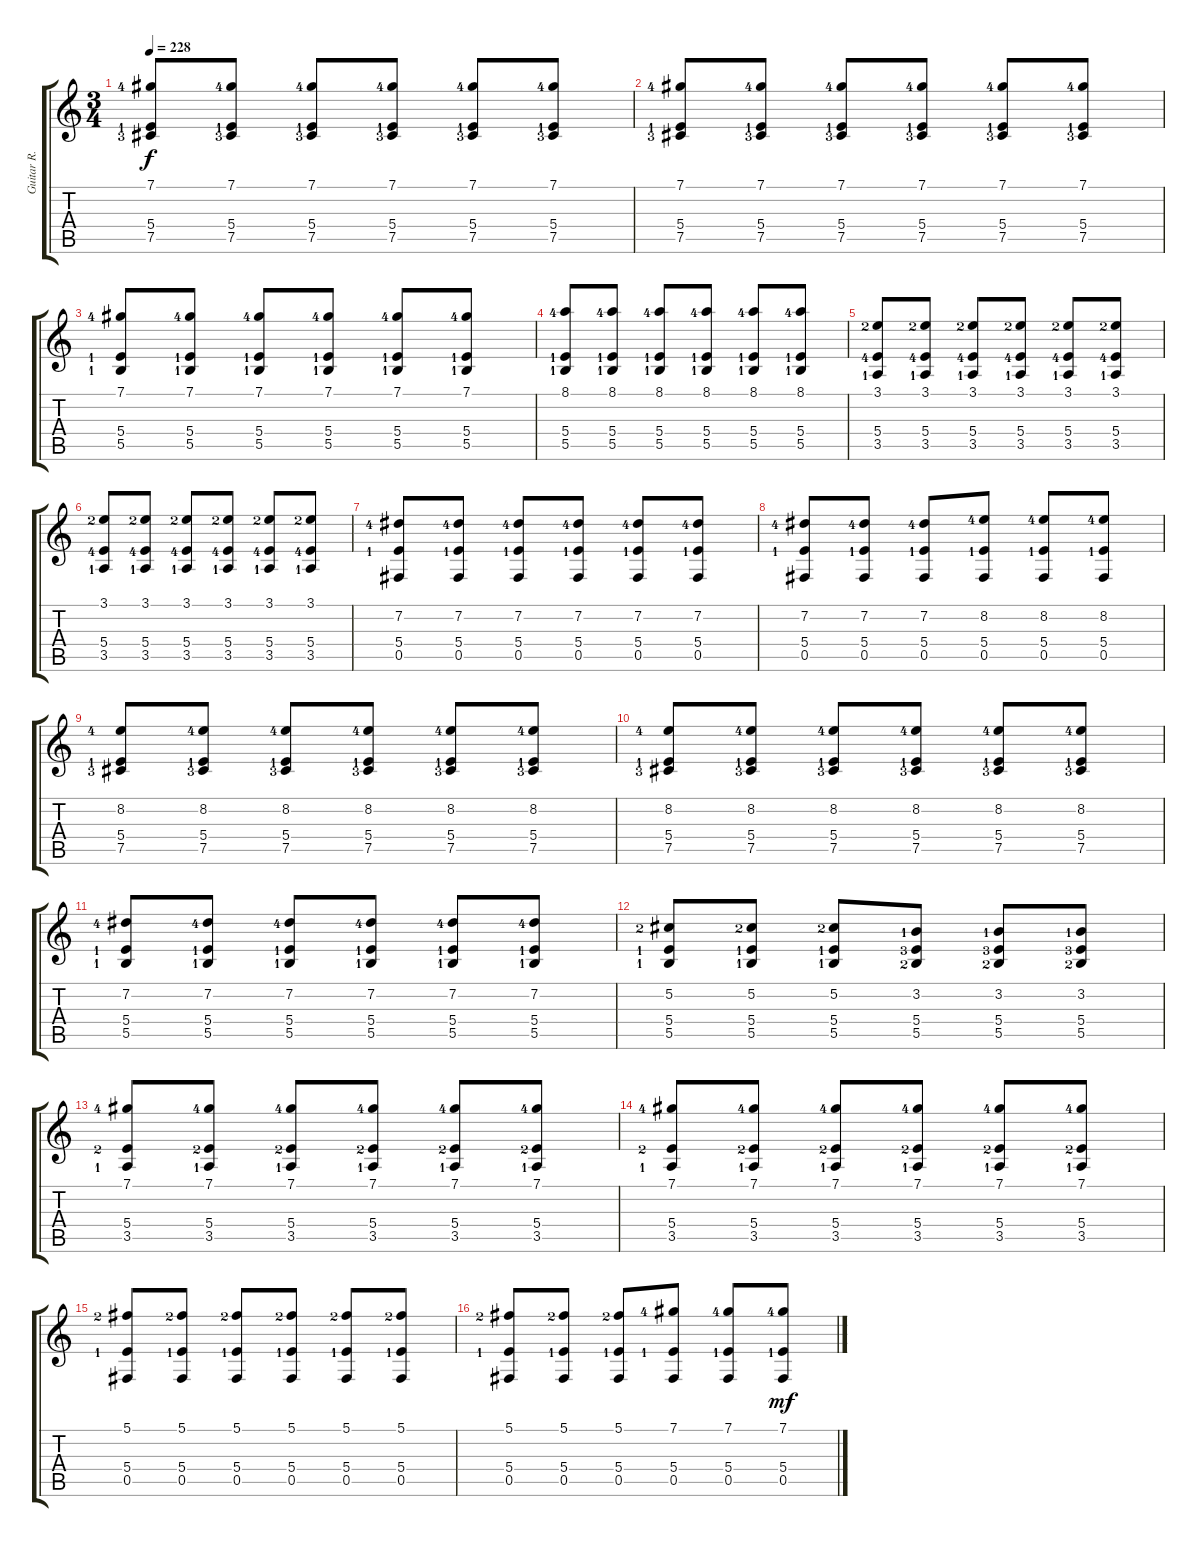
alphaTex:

\track ("Guitar R." "Guitar R.") {instrument distortionguitar}
\staff {score tabs}
\tuning (Db4 Ab3 E3 B2 Gb2 B1) {hide}
\ts (3 4)
\tempo 228
\clef g2
\ks c
(7.1{lf 5} 5.4{lf 2} 7.5{lf 4}).8{dy f} (7.1{lf 5} 5.4{lf 2} 7.5{lf 4}).8 (7.1{lf 5} 5.4{lf 2} 7.5{lf 4}).8 (7.1{lf 5} 5.4{lf 2} 7.5{lf 4}).8 (7.1{lf 5} 5.4{lf 2} 7.5{lf 4}).8 (7.1{lf 5} 5.4{lf 2} 7.5{lf 4}).8 |
(7.1{lf 5} 5.4{lf 2} 7.5{lf 4}).8 (7.1{lf 5} 5.4{lf 2} 7.5{lf 4}).8 (7.1{lf 5} 5.4{lf 2} 7.5{lf 4}).8 (7.1{lf 5} 5.4{lf 2} 7.5{lf 4}).8 (7.1{lf 5} 5.4{lf 2} 7.5{lf 4}).8 (7.1{lf 5} 5.4{lf 2} 7.5{lf 4}).8 |
(7.1{lf 5} 5.4{lf 2} 5.5{lf 2}).8 (7.1{lf 5} 5.4{lf 2} 5.5{lf 2}).8 (7.1{lf 5} 5.4{lf 2} 5.5{lf 2}).8 (7.1{lf 5} 5.4{lf 2} 5.5{lf 2}).8 (7.1{lf 5} 5.4{lf 2} 5.5{lf 2}).8 (7.1{lf 5} 5.4{lf 2} 5.5{lf 2}).8 |
(8.1{lf 5} 5.4{lf 2} 5.5{lf 2}).8 (8.1{lf 5} 5.4{lf 2} 5.5{lf 2}).8 (8.1{lf 5} 5.4{lf 2} 5.5{lf 2}).8 (8.1{lf 5} 5.4{lf 2} 5.5{lf 2}).8 (8.1{lf 5} 5.4{lf 2} 5.5{lf 2}).8 (8.1{lf 5} 5.4{lf 2} 5.5{lf 2}).8 |
(3.1{lf 3} 5.4{lf 5} 3.5{lf 2}).8 (3.1{lf 3} 5.4{lf 5} 3.5{lf 2}).8 (3.1{lf 3} 5.4{lf 5} 3.5{lf 2}).8 (3.1{lf 3} 5.4{lf 5} 3.5{lf 2}).8 (3.1{lf 3} 5.4{lf 5} 3.5{lf 2}).8 (3.1{lf 3} 5.4{lf 5} 3.5{lf 2}).8 |
(3.1{lf 3} 5.4{lf 5} 3.5{lf 2}).8 (3.1{lf 3} 5.4{lf 5} 3.5{lf 2}).8 (3.1{lf 3} 5.4{lf 5} 3.5{lf 2}).8 (3.1{lf 3} 5.4{lf 5} 3.5{lf 2}).8 (3.1{lf 3} 5.4{lf 5} 3.5{lf 2}).8 (3.1{lf 3} 5.4{lf 5} 3.5{lf 2}).8 |
(7.2{lf 5} 5.4{lf 2} 0.5).8 (7.2{lf 5} 5.4{lf 2} 0.5).8 (7.2{lf 5} 5.4{lf 2} 0.5).8 (7.2{lf 5} 5.4{lf 2} 0.5).8 (7.2{lf 5} 5.4{lf 2} 0.5).8 (7.2{lf 5} 5.4{lf 2} 0.5).8 |
(7.2{lf 5} 5.4{lf 2} 0.5).8 (7.2{lf 5} 5.4{lf 2} 0.5).8 (7.2{lf 5} 5.4{lf 2} 0.5).8 (8.2{lf 5} 5.4{lf 2} 0.5).8 (8.2{lf 5} 5.4{lf 2} 0.5).8 (8.2{lf 5} 5.4{lf 2} 0.5).8 |
(8.2{lf 5} 5.4{lf 2} 7.5{lf 4}).8 (8.2{lf 5} 5.4{lf 2} 7.5{lf 4}).8 (8.2{lf 5} 5.4{lf 2} 7.5{lf 4}).8 (8.2{lf 5} 5.4{lf 2} 7.5{lf 4}).8 (8.2{lf 5} 5.4{lf 2} 7.5{lf 4}).8 (8.2{lf 5} 5.4{lf 2} 7.5{lf 4}).8 |
(8.2{lf 5} 5.4{lf 2} 7.5{lf 4}).8 (8.2{lf 5} 5.4{lf 2} 7.5{lf 4}).8 (8.2{lf 5} 5.4{lf 2} 7.5{lf 4}).8 (8.2{lf 5} 5.4{lf 2} 7.5{lf 4}).8 (8.2{lf 5} 5.4{lf 2} 7.5{lf 4}).8 (8.2{lf 5} 5.4{lf 2} 7.5{lf 4}).8 |
(7.2{lf 5} 5.4{lf 2} 5.5{lf 2}).8 (7.2{lf 5} 5.4{lf 2} 5.5{lf 2}).8 (7.2{lf 5} 5.4{lf 2} 5.5{lf 2}).8 (7.2{lf 5} 5.4{lf 2} 5.5{lf 2}).8 (7.2{lf 5} 5.4{lf 2} 5.5{lf 2}).8 (7.2{lf 5} 5.4{lf 2} 5.5{lf 2}).8 |
(5.2{lf 3} 5.4{lf 2} 5.5{lf 2}).8 (5.2{lf 3} 5.4{lf 2} 5.5{lf 2}).8 (5.2{lf 3} 5.4{lf 2} 5.5{lf 2}).8 (3.2{lf 2} 5.4{lf 4} 5.5{lf 3}).8 (3.2{lf 2} 5.4{lf 4} 5.5{lf 3}).8 (3.2{lf 2} 5.4{lf 4} 5.5{lf 3}).8 |
(7.1{lf 5} 5.4{lf 3} 3.5{lf 2}).8 (7.1{lf 5} 5.4{lf 3} 3.5{lf 2}).8 (7.1{lf 5} 5.4{lf 3} 3.5{lf 2}).8 (7.1{lf 5} 5.4{lf 3} 3.5{lf 2}).8 (7.1{lf 5} 5.4{lf 3} 3.5{lf 2}).8 (7.1{lf 5} 5.4{lf 3} 3.5{lf 2}).8 |
(7.1{lf 5} 5.4{lf 3} 3.5{lf 2}).8 (7.1{lf 5} 5.4{lf 3} 3.5{lf 2}).8 (7.1{lf 5} 5.4{lf 3} 3.5{lf 2}).8 (7.1{lf 5} 5.4{lf 3} 3.5{lf 2}).8 (7.1{lf 5} 5.4{lf 3} 3.5{lf 2}).8 (7.1{lf 5} 5.4{lf 3} 3.5{lf 2}).8 |
(5.1{lf 3} 5.4{lf 2} 0.5).8 (5.1{lf 3} 5.4{lf 2} 0.5).8 (5.1{lf 3} 5.4{lf 2} 0.5).8 (5.1{lf 3} 5.4{lf 2} 0.5).8 (5.1{lf 3} 5.4{lf 2} 0.5).8 (5.1{lf 3} 5.4{lf 2} 0.5).8 |
(5.1{lf 3} 5.4{lf 2} 0.5).8 (5.1{lf 3} 5.4{lf 2} 0.5).8 (5.1{lf 3} 5.4{lf 2} 0.5).8 (7.1{lf 5} 5.4{lf 2} 0.5).8 (7.1{lf 5} 5.4{lf 2} 0.5).8 (7.1{lf 5} 5.4{lf 2} 0.5).8{dy mf}
